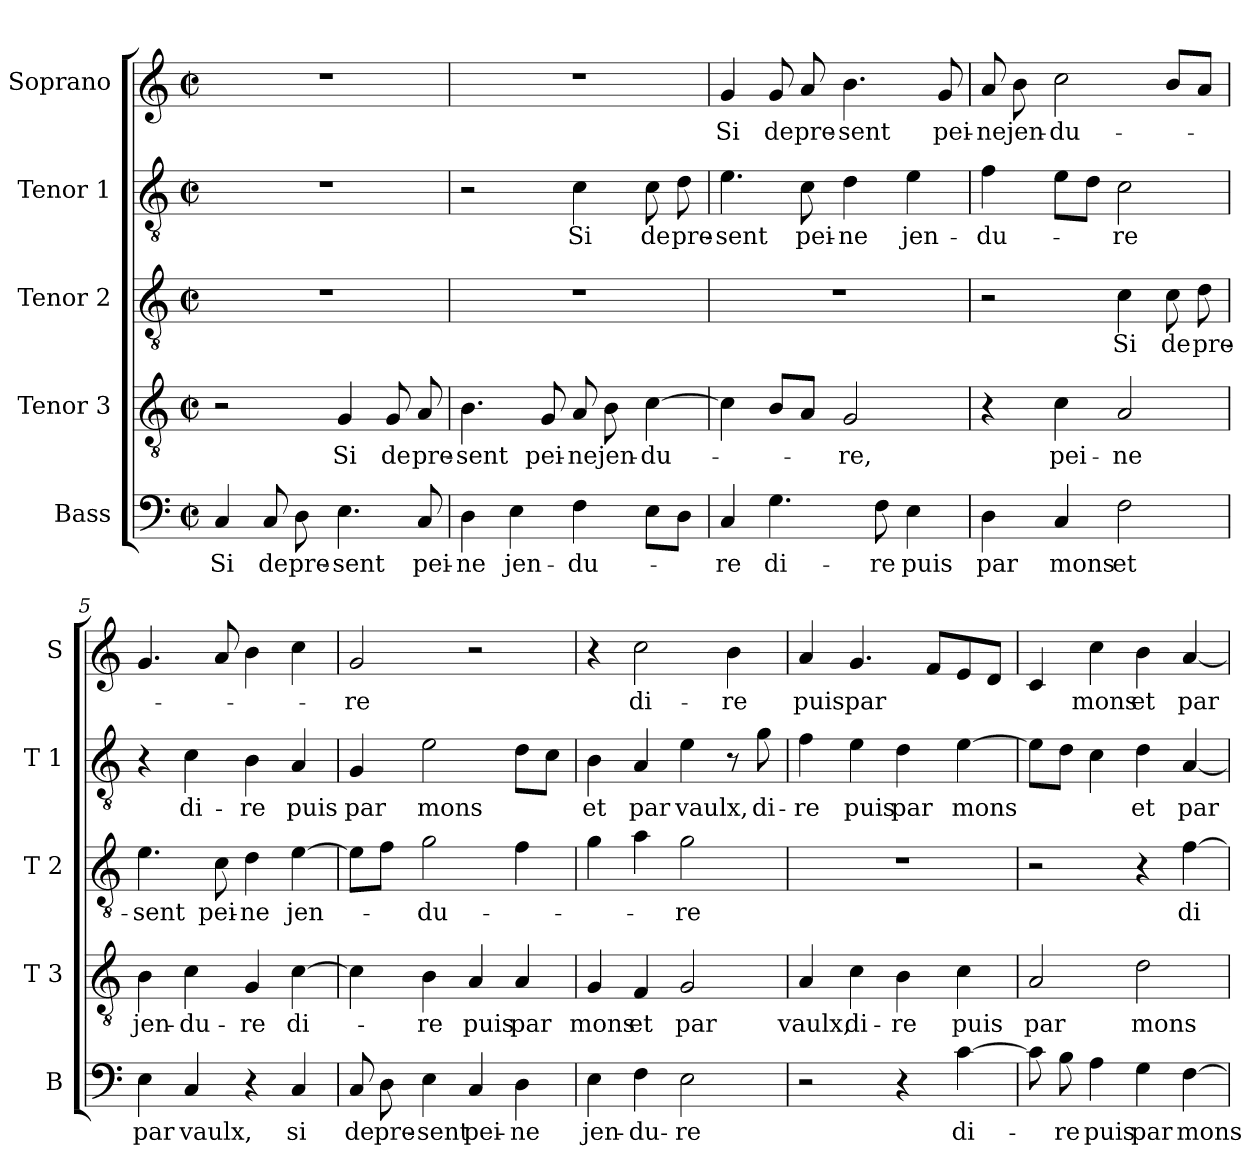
**kern	**text	**kern	**text	**kern	**text	**kern	**text	**kern	**text
*part5	*part5	*part4	*part4	*part3	*part3	*part2	*part2	*part1	*part1
*staff5	*staff5	*staff4	*staff4	*staff3	*staff3	*staff2	*staff2	*staff1	*staff1
*I"Bass	*	*I"Tenor 3	*	*I"Tenor 2	*	*I"Tenor 1	*	*I"Soprano	*
*I'B	*	*I'T 3	*	*I'T 2	*	*I'T 1	*	*I'S	*
*clefF4	*	*clefGv2	*	*clefGv2	*	*clefGv2	*	*clefG2	*
*k[]	*	*k[]	*	*k[]	*	*k[]	*	*k[]	*
*C:	*	*C:	*	*C:	*	*C:	*	*C:	*
*M2/2	*	*M2/2	*	*M2/2	*	*M2/2	*	*M2/2	*
*met(c|)	*	*met(c|)	*	*met(c|)	*	*met(c|)	*	*met(c|)	*
=1	=1	=1	=1	=1	=1	=1	=1	=1	=1
4C/	Si	2r	.	1r	.	1r	.	1r	.
8C/	de	.	.	.	.	.	.	.	.
8D\	pre-	.	.	.	.	.	.	.	.
4.E\	-sent	4G/	Si	.	.	.	.	.	.
.	.	8G/	de	.	.	.	.	.	.
8C/	pei-	8A/	pre-	.	.	.	.	.	.
=2	=2	=2	=2	=2	=2	=2	=2	=2	=2
4D\	-ne	4.B\	-sent	1r	.	2r	.	1r	.
4E\	jen-	.	.	.	.	.	.	.	.
.	.	8G/	pei-	.	.	.	.	.	.
4F\	-du-	8A/	-ne	.	.	4c\	Si	.	.
.	.	8B\	jen-	.	.	.	.	.	.
8E\L	.	[4c\	-du-	.	.	8c\	de	.	.
8D\J	.	.	.	.	.	8d\	pre-	.	.
=3	=3	=3	=3	=3	=3	=3	=3	=3	=3
4C/	-re	4c\]	.	1r	.	4.e\	-sent	4g/	Si
4.G\	di-	8B/L	.	.	.	.	.	8g/	de
.	.	8A/J	.	.	.	8c\	pei-	8a/	pre-
.	.	2G/	-re,	.	.	4d\	-ne	4.b\	-sent
8F\	-re	.	.	.	.	.	.	.	.
4E\	puis	.	.	.	.	4e\	jen-	.	.
.	.	.	.	.	.	.	.	8g/	pei-
=4	=4	=4	=4	=4	=4	=4	=4	=4	=4
4D\	par	4r	.	2r	.	4f\	-du-	8a/	-ne
.	.	.	.	.	.	.	.	8b\	jen-
4C/	mons	4c\	pei-	.	.	8e\L	.	2cc\	-du-
.	.	.	.	.	.	8d\J	.	.	.
2F\	et	2A/	-ne	4c\	Si	2c\	-re	.	.
.	.	.	.	8c\	de	.	.	8b/L	.
.	.	.	.	8d\	pre-	.	.	8a/J	.
!!LO:LB:g=z
=5	=5	=5	=5	=5	=5	=5	=5	=5	=5
4E\	par	4B\	jen-	4.e\	-sent	4r	.	4.g/	.
4C/	vaulx,	4c\	-du-	.	.	4c\	di-	.	.
.	.	.	.	8c\	pei-	.	.	8a/	.
4r	.	4G/	-re	4d\	-ne	4B\	-re	4b\	.
4C/	si	[4c\	di-	[4e\	jen-	4A/	puis	4cc\	.
=6	=6	=6	=6	=6	=6	=6	=6	=6	=6
8C/	de	4c\]	.	8e\L]	.	4G/	par	2g/	-re
8D\	pre-	.	.	8f\J	.	.	.	.	.
4E\	-sent	4B\	-re	2g\	-du-	2e\	mons	.	.
4C/	pei-	4A/	puis	.	.	.	.	2r	.
4D\	-ne	4A/	par	4f\	.	8d\L	.	.	.
.	.	.	.	.	.	8c\J	.	.	.
=7	=7	=7	=7	=7	=7	=7	=7	=7	=7
4E\	jen-	4G/	mons	4g\	.	4B\	et	4r	.
4F\	-du-	4F/	et	4a\	.	4A/	par	2cc\	di-
2E\	-re	2G/	par	2g\	-re	4e\	vaulx,	.	.
.	.	.	.	.	.	8r	.	4b\	-re
.	.	.	.	.	.	8g\	di-	.	.
=8	=8	=8	=8	=8	=8	=8	=8	=8	=8
2r	.	4A/	vaulx,	1r	.	4f\	-re	4a/	puis
.	.	4c\	di-	.	.	4e\	puis	4.g/	par
4r	.	4B\	-re	.	.	4d\	par	.	.
.	.	.	.	.	.	.	.	8f/L	.
[4c\	di-	4c\	puis	.	.	[4e\	mons	8e/	.
.	.	.	.	.	.	.	.	8d/J	.
=9	=9	=9	=9	=9	=9	=9	=9	=9	=9
8c\]	.	2A/	par	2r	.	8e\L]	.	4c/	.
8B\	-re	.	.	.	.	8d\J	.	.	.
4A\	puis	.	.	.	.	4c\	.	4cc\	mons
4G\	par	2d\	mons	4r	.	4d\	et	4b\	et
[4F\	mons	.	.	[4f\	di-	[4A/	par	[4a/	par
=	=	=	=	=	=	=	=	=	=
*-	*-	*-	*-	*-	*-	*-	*-	*-	*-
